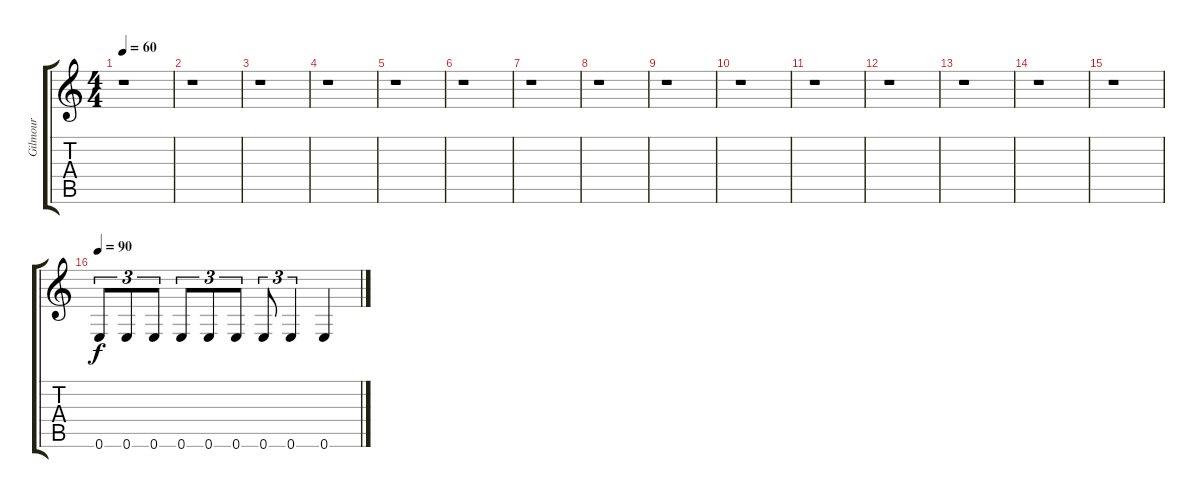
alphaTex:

\track ("Gilmour" "Gilmour") {instrument electricguitarclean}
\staff {score tabs}
\tuning (E4 B3 G3 D3 A2 E2) {hide}
\ts (4 4)
\tempo 60
\clef g2
\ks c
r.1{dy f instrument electricguitarclean} |
r.1 |
r.1 |
r.1 |
r.1 |
r.1 |
r.1 |
r.1 |
r.1 |
r.1 |
r.1 |
r.1 |
r.1 |
r.1 |
r.1 |
\tempo 90
0.6.8{tu (3 2)} 0.6.8{tu (3 2)} 0.6.8{tu (3 2)} 0.6.8{tu (3 2)} 0.6.8{tu (3 2)} 0.6.8{tu (3 2)} 0.6.8{tu (3 2)} 0.6.4{tu (3 2)} 0.6.4
